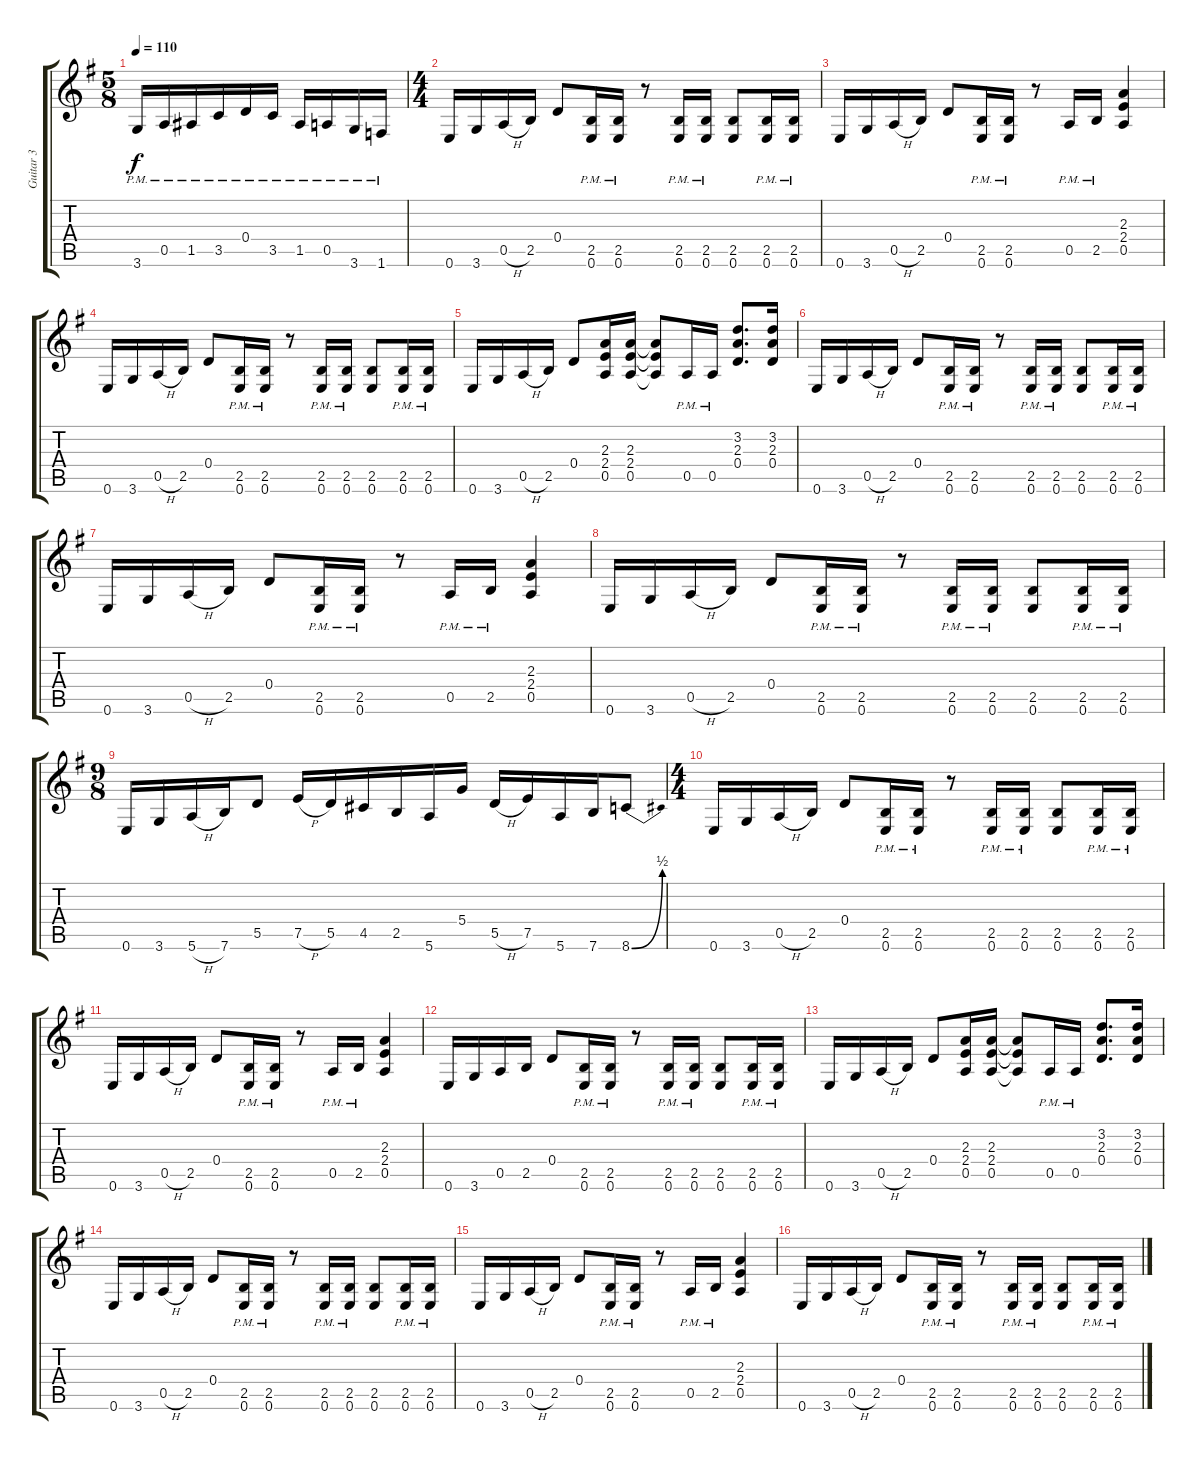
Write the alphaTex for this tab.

\track ("Guitar 3" "Guitar 3") {instrument distortionguitar}
\staff {score tabs}
\tuning (E4 B3 G3 D3 A2 E2) {hide}
\ts (5 8)
\tempo 110
\clef g2
\ks g
3.6{pm}.16{dy f} 0.5{pm}.16 1.5{pm}.16 3.5{pm}.16 0.4{pm}.16 3.5{pm}.16 1.5{pm}.16 0.5{pm}.16 3.6{pm}.16 1.6{pm}.16 |
\ts (4 4)
0.6.16{instrument distortionguitar} 3.6.16 0.5{h}.16 2.5.16 0.4.8 (2.5{pm} 0.6{pm}).16 (2.5{pm} 0.6{pm}).16 r.8 (2.5{pm} 0.6{pm}).16 (2.5{pm} 0.6{pm}).16 (2.5 0.6).8 (2.5{pm} 0.6{pm}).16 (2.5{pm} 0.6{pm}).16 |
0.6.16 3.6.16 0.5{h}.16 2.5.16 0.4.8 (2.5{pm} 0.6{pm}).16 (2.5{pm} 0.6{pm}).16 r.8 0.5{pm}.16 2.5{pm}.16 (2.3 2.4 0.5).4 |
0.6.16 3.6.16 0.5{h}.16 2.5.16 0.4.8 (2.5{pm} 0.6{pm}).16 (2.5{pm} 0.6{pm}).16 r.8 (2.5{pm} 0.6{pm}).16 (2.5{pm} 0.6{pm}).16 (2.5 0.6).8 (2.5{pm} 0.6{pm}).16 (2.5{pm} 0.6{pm}).16 |
0.6.16 3.6.16 0.5{h}.16 2.5.16 0.4.8 (2.3 2.4 0.5).16 (2.3 2.4 0.5).16 (2.3{t} 2.4{t} 0.5{t}).8 0.5{pm}.16 0.5{pm}.16 (3.2 2.3 0.4).8{d} (3.2 2.3 0.4).16 |
0.6.16 3.6.16 0.5{h}.16 2.5.16 0.4.8 (2.5{pm} 0.6{pm}).16 (2.5{pm} 0.6{pm}).16 r.8 (2.5{pm} 0.6{pm}).16 (2.5{pm} 0.6{pm}).16 (2.5 0.6).8 (2.5{pm} 0.6{pm}).16 (2.5{pm} 0.6{pm}).16 |
0.6.16 3.6.16 0.5{h}.16 2.5.16 0.4.8 (2.5{pm} 0.6{pm}).16 (2.5{pm} 0.6{pm}).16 r.8 0.5{pm}.16 2.5{pm}.16 (2.3 2.4 0.5).4 |
0.6.16 3.6.16 0.5{h}.16 2.5.16 0.4.8 (2.5{pm} 0.6{pm}).16 (2.5{pm} 0.6{pm}).16 r.8 (2.5{pm} 0.6{pm}).16 (2.5{pm} 0.6{pm}).16 (2.5 0.6).8 (2.5{pm} 0.6{pm}).16 (2.5{pm} 0.6{pm}).16 |
\ts (9 8)
0.6.16 3.6.16 5.6{h}.16 7.6.16 5.5.8 7.5{h}.16 5.5.16 4.5.16 2.5.16 5.6.16 5.4.16 5.5{h}.16 7.5.16 5.6.16 7.6.16 8.6{be (bend 0 0 60 2)}.8 |
\ts (4 4)
0.6.16 3.6.16 0.5{h}.16 2.5.16 0.4.8 (2.5{pm} 0.6{pm}).16 (2.5{pm} 0.6{pm}).16 r.8 (2.5{pm} 0.6{pm}).16 (2.5{pm} 0.6{pm}).16 (2.5 0.6).8 (2.5{pm} 0.6{pm}).16 (2.5{pm} 0.6{pm}).16 |
0.6.16 3.6.16 0.5{h}.16 2.5.16 0.4.8 (2.5{pm} 0.6{pm}).16 (2.5{pm} 0.6{pm}).16 r.8 0.5{pm}.16 2.5{pm}.16 (2.3 2.4 0.5).4 |
0.6.16 3.6.16 0.5.16 2.5.16 0.4.8 (2.5{pm} 0.6{pm}).16 (2.5{pm} 0.6{pm}).16 r.8 (2.5{pm} 0.6{pm}).16 (2.5{pm} 0.6{pm}).16 (2.5 0.6).8 (2.5{pm} 0.6{pm}).16 (2.5{pm} 0.6{pm}).16 |
0.6.16 3.6.16 0.5{h}.16 2.5.16 0.4.8 (2.3 2.4 0.5).16 (2.3 2.4 0.5).16 (2.3{t} 2.4{t} 0.5{t}).8 0.5{pm}.16 0.5{pm}.16 (3.2 2.3 0.4).8{d} (3.2 2.3 0.4).16 |
0.6.16 3.6.16 0.5{h}.16 2.5.16 0.4.8 (2.5{pm} 0.6{pm}).16 (2.5{pm} 0.6{pm}).16 r.8 (2.5{pm} 0.6{pm}).16 (2.5{pm} 0.6{pm}).16 (2.5 0.6).8 (2.5{pm} 0.6{pm}).16 (2.5{pm} 0.6{pm}).16 |
0.6.16 3.6.16 0.5{h}.16 2.5.16 0.4.8 (2.5{pm} 0.6{pm}).16 (2.5{pm} 0.6{pm}).16 r.8 0.5{pm}.16 2.5{pm}.16 (2.3 2.4 0.5).4 |
0.6.16 3.6.16 0.5{h}.16 2.5.16 0.4.8 (2.5{pm} 0.6{pm}).16 (2.5{pm} 0.6{pm}).16 r.8 (2.5{pm} 0.6{pm}).16 (2.5{pm} 0.6{pm}).16 (2.5 0.6).8 (2.5{pm} 0.6{pm}).16 (2.5{pm} 0.6{pm}).16
